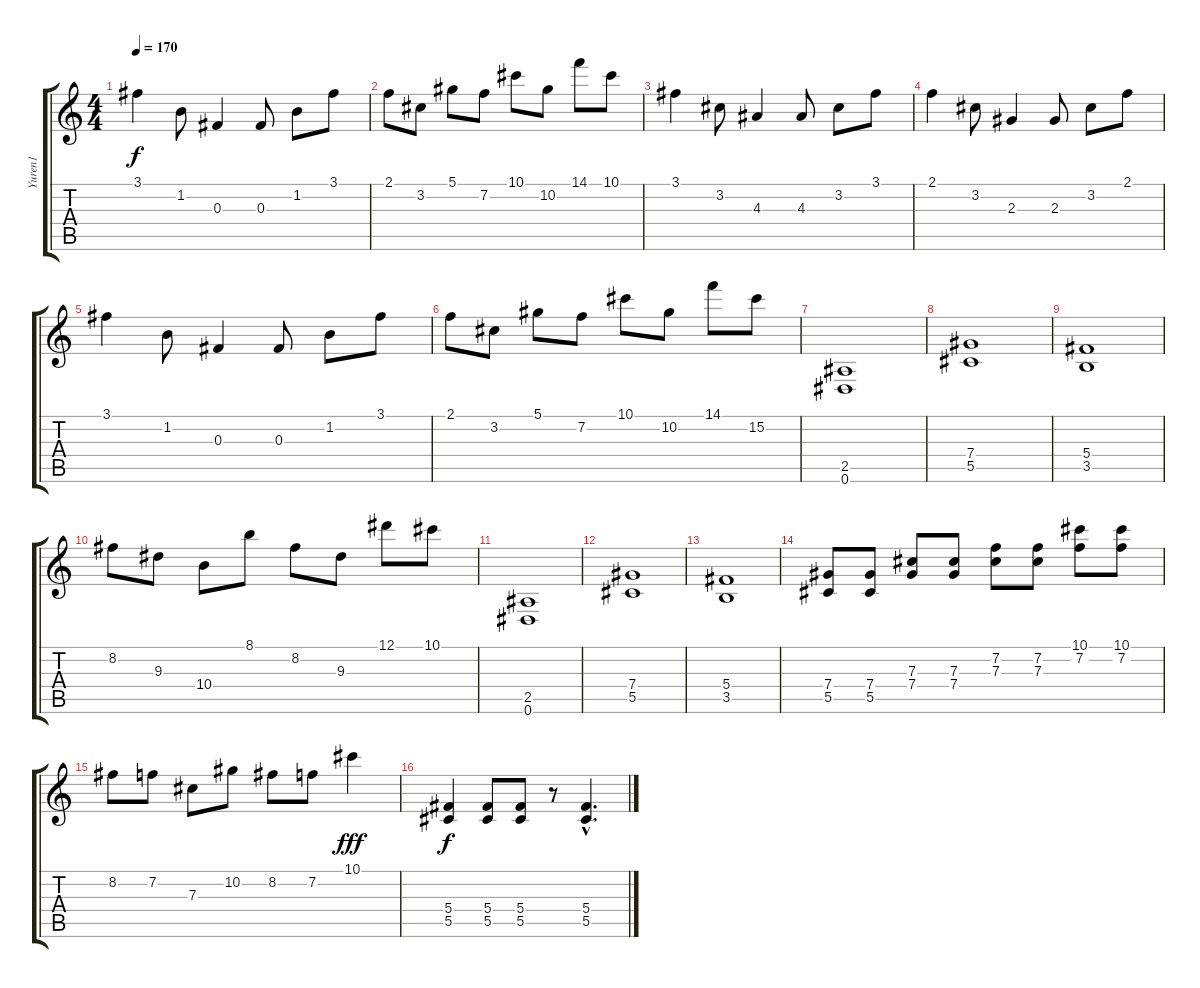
\track ("Yuren1" "Yuren1") {instrument distortionguitar}
\staff {score tabs}
\tuning (Eb4 Bb3 Gb3 Db3 Ab2 Eb2) {hide}
\ts (4 4)
\tempo 170
\clef g2
\ks c
3.1.4{dy f} 1.2.8 0.3.4 0.3.8 1.2.8 3.1.8 |
2.1.8 3.2.8 5.1.8 7.2.8 10.1.8 10.2.8 14.1.8 10.1.8 |
3.1.4 3.2.8 4.3.4 4.3.8 3.2.8 3.1.8 |
2.1.4 3.2.8 2.3.4 2.3.8 3.2.8 2.1.8 |
3.1.4 1.2.8 0.3.4 0.3.8 1.2.8 3.1.8 |
2.1.8 3.2.8 5.1.8 7.2.8 10.1.8 10.2.8 14.1.8 15.2.8 |
(2.5 0.6).1{instrument distortionguitar} |
(7.4 5.5).1 |
(5.4 3.5).1 |
8.2.8 9.3.8 10.4.8 8.1.8 8.2.8 9.3.8 12.1.8 10.1.8 |
(2.5 0.6).1 |
(7.4 5.5).1 |
(5.4 3.5).1 |
(7.4 5.5).8 (7.4 5.5).8 (7.3 7.4).8 (7.3 7.4).8 (7.2 7.3).8 (7.2 7.3).8 (10.1 7.2).8 (10.1 7.2).8 |
8.2.8 7.2.8 7.3.8 10.2.8 8.2.8 7.2.8 10.1.4{dy fff} |
(5.4 5.5).4{dy f instrument distortionguitar} (5.4 5.5).8 (5.4 5.5).8 r.8 (5.4{hac} 5.5{hac}).4{d}
